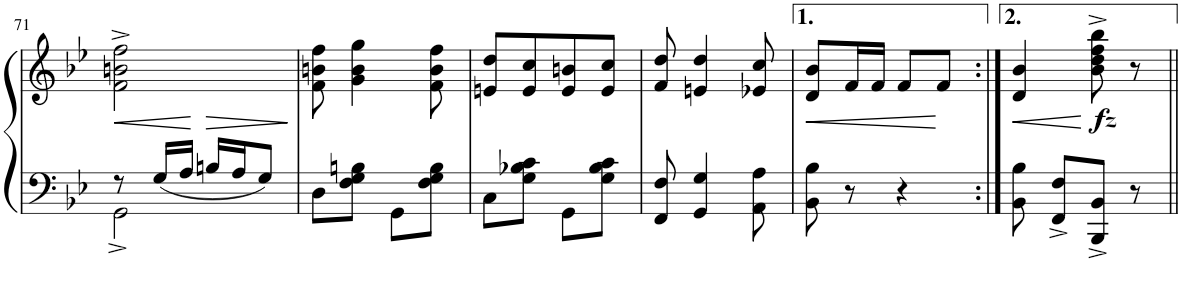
**kern	**kern	**dynam
*part1	*part1	*part1
*staff2	*staff1	*staff1/2
*I"Piano	*	*
*I'Pno.	*	*
!!LO:PB:g=z
*clefF4	*clefG2	*
*k[b-e-]	*k[b-e-]	*
*M2/4	*M2/4	*
=71	=71	=71
*^	*	*
8r	2GG^\	2f\^ 2bn\^ 2ff\^	.
16G/LL	.	.	.
16A/JJ	.	.	.
16Bn/LL	.	.	.
16A/J	.	.	.
8G/J	.	.	.
*v	*v	*	*
=72	=72	=72
8D\L	8f\ 8bn\ 8ff\	.
8F\ 8G\ 8Bn\J	4g\ 4b\ 4gg\	.
8GG\L	.	.
8F\ 8G\ 8B\J	8f\ 8b\ 8ff\	.
=73	=73	=73
8C\L	8en/ 8dd/L	.
8G\ 8B-X\ 8c\J	8e/ 8cc/	.
8GG\L	8e/ 8bn/	.
8G\ 8B-\ 8c\J	8e/ 8cc/J	.
=74	=74	=74
8FF/ 8F/	8f/ 8dd/	.
4GG/ 4G/	4en/ 4dd/	.
8AA\ 8A\	8e-X/ 8cc/	.
=75	=75	=75
!	!	!LO:HP:b
8BB-\ 8B-\	8d/ 8b-/L	<
8r	16f/L	.
.	16f/JJ	.
4r	8f/L	.
.	8f/J	.
.	.	[
=76:|!	=76:|!	=76:|!
!	!	!LO:HP:b
8BB-\ 8B-\	4d/ 4b-/	<
8FF/^ 8F/^L	.	.
!	!	!LO:DY:n=1:b
8BBB-/^ 8BB-/^J	8b-\^ 8dd\^ 8ff\^ 8bb-\^	[ fz
8r	8r	.
=||	=||	=||
*-	*-	*-
